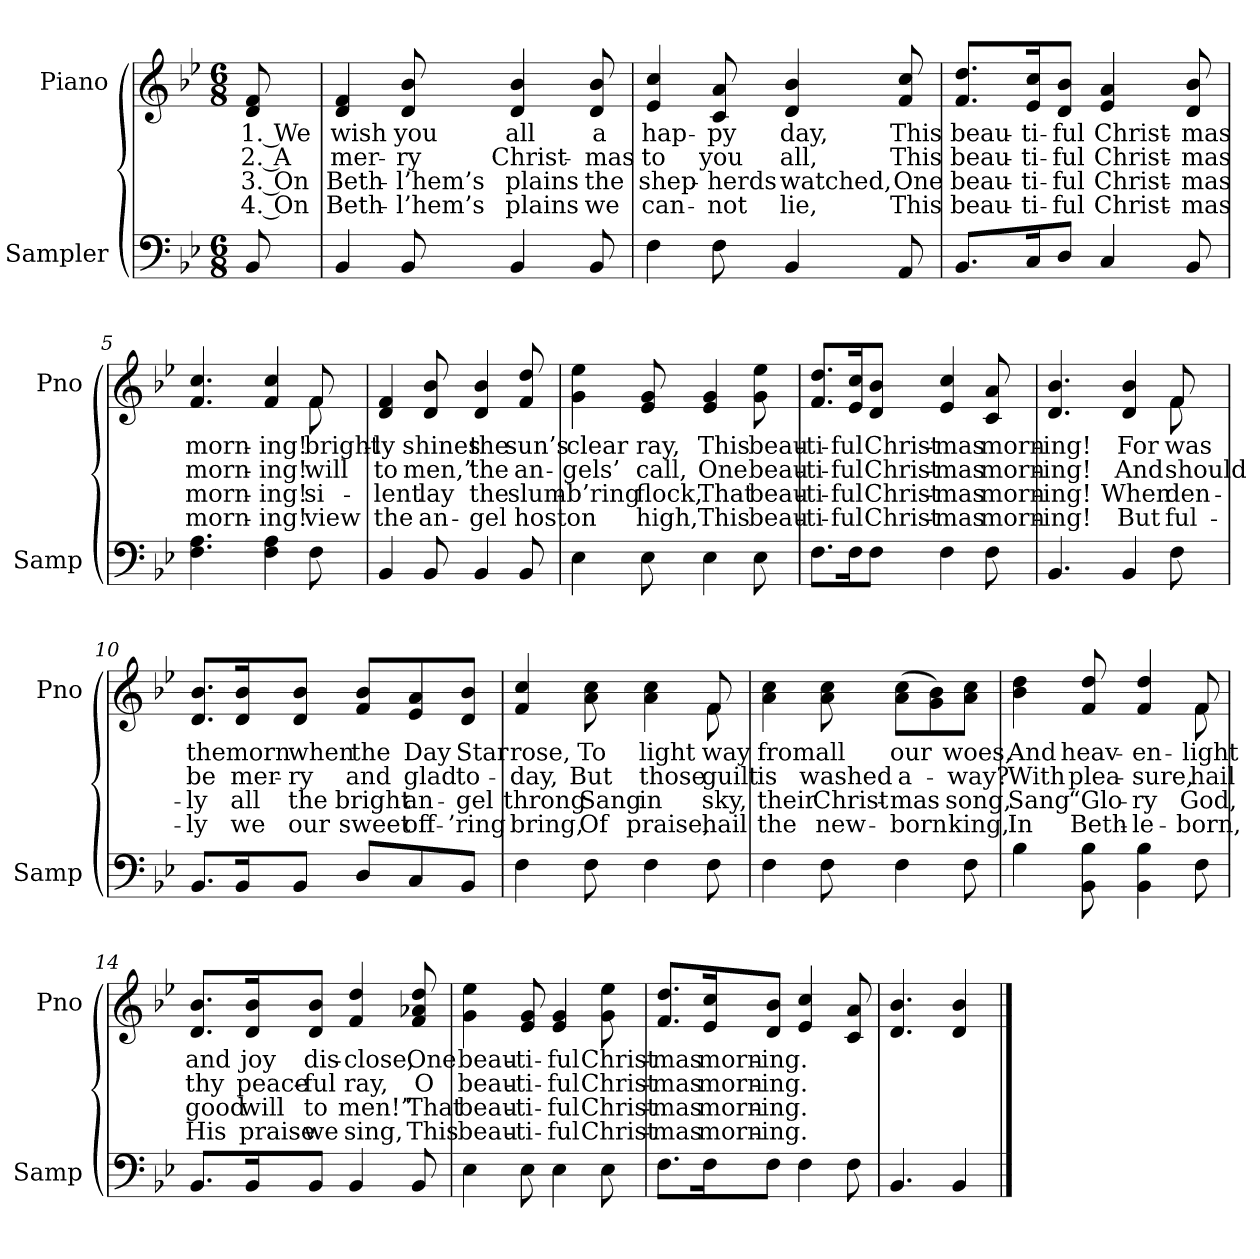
**kern	**kern	**text	**text	**text	**text
*part2	*part1	*part1	*part1	*part1	*part1
*staff2	*staff1	*staff1	*staff1	*staff1	*staff1
*I"Sampler	*I"Piano	*	*	*	*
*I'Samp	*I'Pno	*	*	*	*
*clefF4	*clefG2	*	*	*	*
*k[b-e-]	*k[b-e-]	*	*	*	*
*B-:	*B-:	*	*	*	*
*M6/8	*M6/8	*	*	*	*
=1	=1	=1	=1	=1	=1
8BB-	8d 8f	1. We	2. A	3. On	4. On
=2	=2	=2	=2	=2	=2
4BB-	4d 4f	wish	mer-	Beth-	Beth-
8BB-	8d 8b-	you	-ry	-l’hem’s	-l’hem’s
4BB-	4d 4b-	all	Christ-	plains	plains
8BB-	8d 8b-	a	-mas	the	we
=3	=3	=3	=3	=3	=3
4F	4e- 4cc	hap-	to	shep-	can-
8F	8c 8a	-py	you	-herds	-not
4BB-	4d 4b-	day,	all,	watched,	lie,
8AA	8f 8cc	This	This	One	This
=4	=4	=4	=4	=4	=4
8.BB-/L	8.f/ 8.dd/L	beau-	beau-	beau-	beau-
16C/K	16e-/ 16cc/K	-ti-	-ti-	-ti-	-ti-
8D/J	8d/ 8b-/J	-ful	-ful	-ful	-ful
4C	4e- 4a	Christ-	Christ-	Christ-	Christ-
8BB-	8d 8b-	-mas	-mas	-mas	-mas
=5	=5	=5	=5	=5	=5
*	*^	*	*	*	*
4.F 4.A	4.f 4.cc	8ryy	morn-	morn-	morn-	morn-
*	*v	*v	*	*	*	*
4F 4A	4f 4cc	-ing!	-ing!	-ing!	-ing!
*	*^	*	*	*	*
8F	8f/	8f	bright-	will	si-	view
*	*v	*v	*	*	*	*
=6	=6	=6	=6	=6	=6
4BB-	4d 4f	-ly	to	-lent	the
8BB-	8d 8b-	shines	men,”	lay	an-
4BB-	4d 4b-	the	the	the	-gel
8BB-	8f 8dd	sun’s	an-	slum-	host
=7	=7	=7	=7	=7	=7
4E-	4g 4ee-	clear	-gels’	-b’ring	on
8E-	8e- 8g	ray,	call,	flock,	high,
4E-	4e- 4g	This	One	That	This
8E-	8g 8ee-	beau-	beau-	beau-	beau-
=8	=8	=8	=8	=8	=8
8.F\L	8.f/ 8.dd/L	-ti-	-ti-	-ti-	-ti-
16F\K	16e-/ 16cc/K	-ful	-ful	-ful	-ful
8F\J	8d/ 8b-/J	Christ-	Christ-	Christ-	Christ-
4F	4e- 4cc	-mas	-mas	-mas	-mas
8F	8c 8a	morn-	morn-	morn-	morn-
=9	=9	=9	=9	=9	=9
*	*^	*	*	*	*
4.BB-	4.d 4.b-	8ryy	-ing!	-ing!	-ing!	-ing!
*	*v	*v	*	*	*	*
4BB-	4d 4b-	For	And	When	But
*	*^	*	*	*	*
8F	8f/	8f	was	should	-den-	-ful-
*	*v	*v	*	*	*	*
=10	=10	=10	=10	=10	=10
8.BB-/L	8.d/ 8.b-/L	the	be	-ly	-ly
16BB-/K	16d/ 16b-/K	morn	mer-	all	we
8BB-/J	8d/ 8b-/J	when	-ry	the	our
8D/L	8f/ 8b-/L	the	and	bright	sweet
8C/	8e-/ 8a/	Day	glad	an-	off-
8BB-/J	8d/ 8b-/J	Star	to-	-gel	-’ring
=11	=11	=11	=11	=11	=11
*	*^	*	*	*	*
4F	4f 4cc	8ryy	rose,	-day,	throng	bring,
*	*v	*v	*	*	*	*
8F	8a 8cc	To	But	Sang	Of
4F	4a 4cc	light	those	in	praise,
*	*^	*	*	*	*
8F	8f/	8f	way	guilt	sky,	hail
*	*v	*v	*	*	*	*
=12	=12	=12	=12	=12	=12
4F	4a 4cc	from	is	their	the
8F	8a 8cc	all	washed	Christ-	new-
4F	(8a\ 8cc\L	our	a-	-mas	-born
.	8g\ 8b-\)	.	.	.	.
8F	8a\ 8cc\J	woes,	-way?	song,	king,
=13	=13	=13	=13	=13	=13
*	*^	*	*	*	*
4B-	4b- 4dd	8ryy	And	With	Sang	In
*	*v	*v	*	*	*	*
8BB- 8B-	8f 8dd	heav-	plea-	“Glo-	Beth-
4BB- 4B-	4f 4dd	-en-	-sure,	-ry	-le-
*	*^	*	*	*	*
8F	8f/	8f	light	hail	God,	born,
*	*v	*v	*	*	*	*
=14	=14	=14	=14	=14	=14
8.BB-/L	8.d/ 8.b-/L	and	thy	good	His
16BB-/K	16d/ 16b-/K	joy	peace-	will	praise
8BB-/J	8d/ 8b-/J	dis-	-ful	to	we
4BB-	4f 4dd	-close,	ray,	men!”	sing,
8BB-	8f 8a-X 8dd	One	O	That	This
=15	=15	=15	=15	=15	=15
4E-	4g 4ee-	beau-	beau-	beau-	beau-
8E-	8e- 8g	-ti-	-ti-	-ti-	-ti-
4E-	4e- 4g	-ful	-ful	-ful	-ful
8E-	8g 8ee-	Christ-	Christ-	Christ-	Christ-
=16	=16	=16	=16	=16	=16
8.F\L	8.f/ 8.dd/L	-mas	-mas	-mas	-mas
16F\K	16e-/ 16cc/K	morn-	morn-	morn-	morn-
8F\J	8d/ 8b-/J	-ing.	-ing.	-ing.	-ing.
4F	4e- 4cc	.	.	.	.
8F	8c 8a	.	.	.	.
=17	=17	=17	=17	=17	=17
4.BB-	4.d 4.b-	.	.	.	.
4BB-	4d 4b-	.	.	.	.
==	==	==	==	==	==
*-	*-	*-	*-	*-	*-
